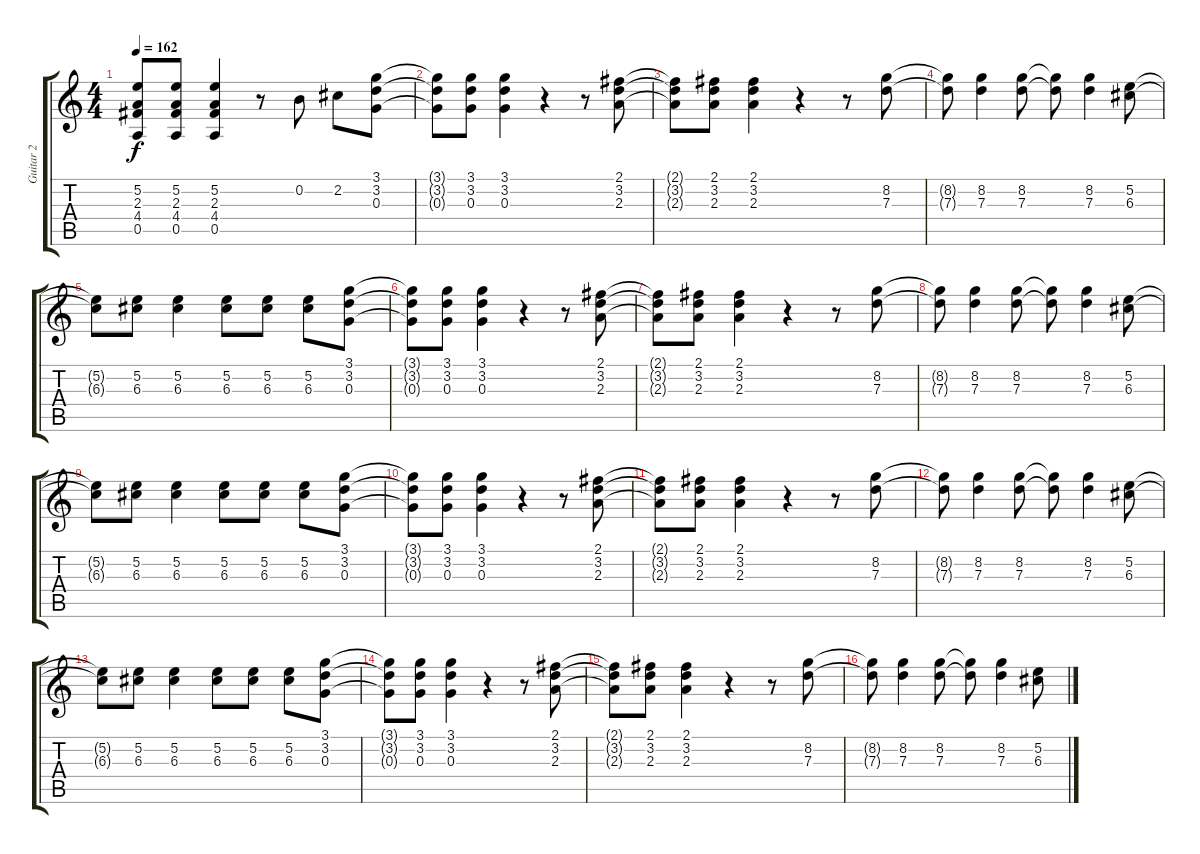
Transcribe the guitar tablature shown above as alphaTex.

\track ("Guitar 2" "Guitar 2") {instrument distortionguitar}
\staff {score tabs}
\tuning (E4 B3 G3 D3 A2 E2) {hide}
\ts (4 4)
\tempo 162
\clef g2
\ks c
(5.2 2.3 4.4 0.5).8{dy f} (5.2 2.3 4.4 0.5).8 (5.2 2.3 4.4 0.5).4 r.8 0.2.8 2.2.8 (3.1 3.2 0.3).8 |
(3.1{t} 3.2{t} 0.3{t}).8 (3.1 3.2 0.3).8 (3.1 3.2 0.3).4 r.4 r.8 (2.1 3.2 2.3).8 |
(2.1{t} 3.2{t} 2.3{t}).8 (2.1 3.2 2.3).8 (2.1 3.2 2.3).4 r.4 r.8 (8.2 7.3).8 |
(8.2{t} 7.3{t}).8 (8.2 7.3).4 (8.2 7.3).8 (8.2{t} 7.3{t}).8 (8.2 7.3).4 (5.2 6.3).8 |
(5.2{t} 6.3{t}).8 (5.2 6.3).8 (5.2 6.3).4 (5.2 6.3).8 (5.2 6.3).8 (5.2 6.3).8 (3.1 3.2 0.3).8 |
(3.1{t} 3.2{t} 0.3{t}).8 (3.1 3.2 0.3).8 (3.1 3.2 0.3).4 r.4 r.8 (2.1 3.2 2.3).8 |
(2.1{t} 3.2{t} 2.3{t}).8 (2.1 3.2 2.3).8 (2.1 3.2 2.3).4 r.4 r.8 (8.2 7.3).8 |
(8.2{t} 7.3{t}).8 (8.2 7.3).4 (8.2 7.3).8 (8.2{t} 7.3{t}).8 (8.2 7.3).4 (5.2 6.3).8 |
(5.2{t} 6.3{t}).8 (5.2 6.3).8 (5.2 6.3).4 (5.2 6.3).8 (5.2 6.3).8 (5.2 6.3).8 (3.1 3.2 0.3).8 |
(3.1{t} 3.2{t} 0.3{t}).8 (3.1 3.2 0.3).8 (3.1 3.2 0.3).4 r.4 r.8 (2.1 3.2 2.3).8 |
(2.1{t} 3.2{t} 2.3{t}).8 (2.1 3.2 2.3).8 (2.1 3.2 2.3).4 r.4 r.8 (8.2 7.3).8 |
(8.2{t} 7.3{t}).8 (8.2 7.3).4 (8.2 7.3).8 (8.2{t} 7.3{t}).8 (8.2 7.3).4 (5.2 6.3).8 |
(5.2{t} 6.3{t}).8 (5.2 6.3).8 (5.2 6.3).4 (5.2 6.3).8 (5.2 6.3).8 (5.2 6.3).8 (3.1 3.2 0.3).8 |
(3.1{t} 3.2{t} 0.3{t}).8 (3.1 3.2 0.3).8 (3.1 3.2 0.3).4 r.4 r.8 (2.1 3.2 2.3).8 |
(2.1{t} 3.2{t} 2.3{t}).8 (2.1 3.2 2.3).8 (2.1 3.2 2.3).4 r.4 r.8 (8.2 7.3).8 |
(8.2{t} 7.3{t}).8 (8.2 7.3).4 (8.2 7.3).8 (8.2{t} 7.3{t}).8 (8.2 7.3).4 (5.2 6.3).8
